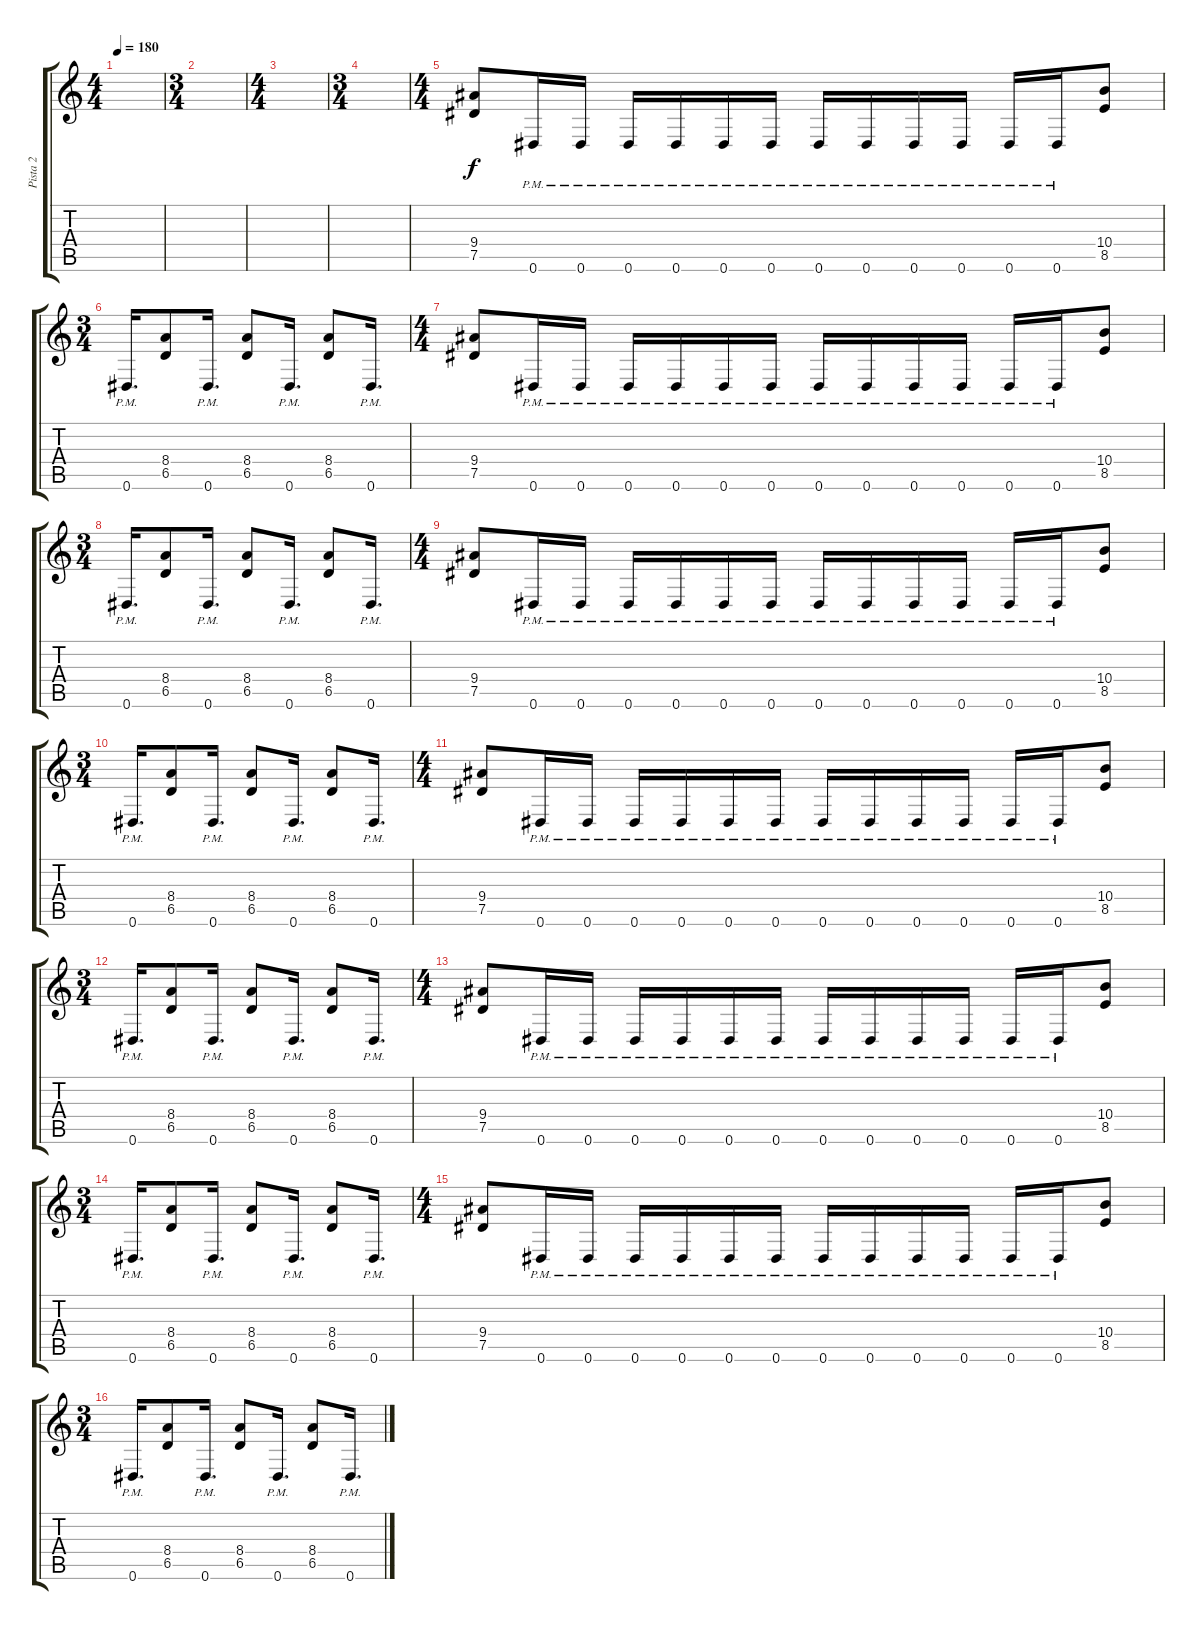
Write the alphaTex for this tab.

\track ("Pista 2" "Pista 2") {instrument distortionguitar}
\staff {score tabs}
\tuning (Eb4 Bb3 Gb3 Db3 Ab2 Eb2) {hide}
\ts (4 4)
\section ("" "")
\tempo 180
\clef g2
\ks c
|
\ts (3 4)
|
\ts (4 4)
|
\ts (3 4)
|
\ts (4 4)
(9.4 7.5).8 0.6{pm}.16 0.6{pm}.16 0.6{pm}.16 0.6{pm}.16 0.6{pm}.16 0.6{pm}.16 0.6{pm}.16 0.6{pm}.16 0.6{pm}.16 0.6{pm}.16 0.6{pm}.16 0.6{pm}.16 (10.4 8.5).8 |
\ts (3 4)
0.6{pm}.16{d} (8.4 6.5).8 0.6{pm}.16{d} (8.4 6.5).8 0.6{pm}.16{d} (8.4 6.5).8 0.6{pm}.16{d} |
\ts (4 4)
(9.4 7.5).8 0.6{pm}.16 0.6{pm}.16 0.6{pm}.16 0.6{pm}.16 0.6{pm}.16 0.6{pm}.16 0.6{pm}.16 0.6{pm}.16 0.6{pm}.16 0.6{pm}.16 0.6{pm}.16 0.6{pm}.16 (10.4 8.5).8 |
\ts (3 4)
0.6{pm}.16{d} (8.4 6.5).8 0.6{pm}.16{d} (8.4 6.5).8 0.6{pm}.16{d} (8.4 6.5).8 0.6{pm}.16{d} |
\ts (4 4)
(9.4 7.5).8 0.6{pm}.16 0.6{pm}.16 0.6{pm}.16 0.6{pm}.16 0.6{pm}.16 0.6{pm}.16 0.6{pm}.16 0.6{pm}.16 0.6{pm}.16 0.6{pm}.16 0.6{pm}.16 0.6{pm}.16 (10.4 8.5).8 |
\ts (3 4)
0.6{pm}.16{d} (8.4 6.5).8 0.6{pm}.16{d} (8.4 6.5).8 0.6{pm}.16{d} (8.4 6.5).8 0.6{pm}.16{d} |
\ts (4 4)
(9.4 7.5).8 0.6{pm}.16 0.6{pm}.16 0.6{pm}.16 0.6{pm}.16 0.6{pm}.16 0.6{pm}.16 0.6{pm}.16 0.6{pm}.16 0.6{pm}.16 0.6{pm}.16 0.6{pm}.16 0.6{pm}.16 (10.4 8.5).8 |
\ts (3 4)
0.6{pm}.16{d} (8.4 6.5).8 0.6{pm}.16{d} (8.4 6.5).8 0.6{pm}.16{d} (8.4 6.5).8 0.6{pm}.16{d} |
\ts (4 4)
(9.4 7.5).8 0.6{pm}.16 0.6{pm}.16 0.6{pm}.16 0.6{pm}.16 0.6{pm}.16 0.6{pm}.16 0.6{pm}.16 0.6{pm}.16 0.6{pm}.16 0.6{pm}.16 0.6{pm}.16 0.6{pm}.16 (10.4 8.5).8 |
\ts (3 4)
0.6{pm}.16{d} (8.4 6.5).8 0.6{pm}.16{d} (8.4 6.5).8 0.6{pm}.16{d} (8.4 6.5).8 0.6{pm}.16{d} |
\ts (4 4)
(9.4 7.5).8 0.6{pm}.16 0.6{pm}.16 0.6{pm}.16 0.6{pm}.16 0.6{pm}.16 0.6{pm}.16 0.6{pm}.16 0.6{pm}.16 0.6{pm}.16 0.6{pm}.16 0.6{pm}.16 0.6{pm}.16 (10.4 8.5).8 |
\ts (3 4)
0.6{pm}.16{d} (8.4 6.5).8 0.6{pm}.16{d} (8.4 6.5).8 0.6{pm}.16{d} (8.4 6.5).8 0.6{pm}.16{d}
